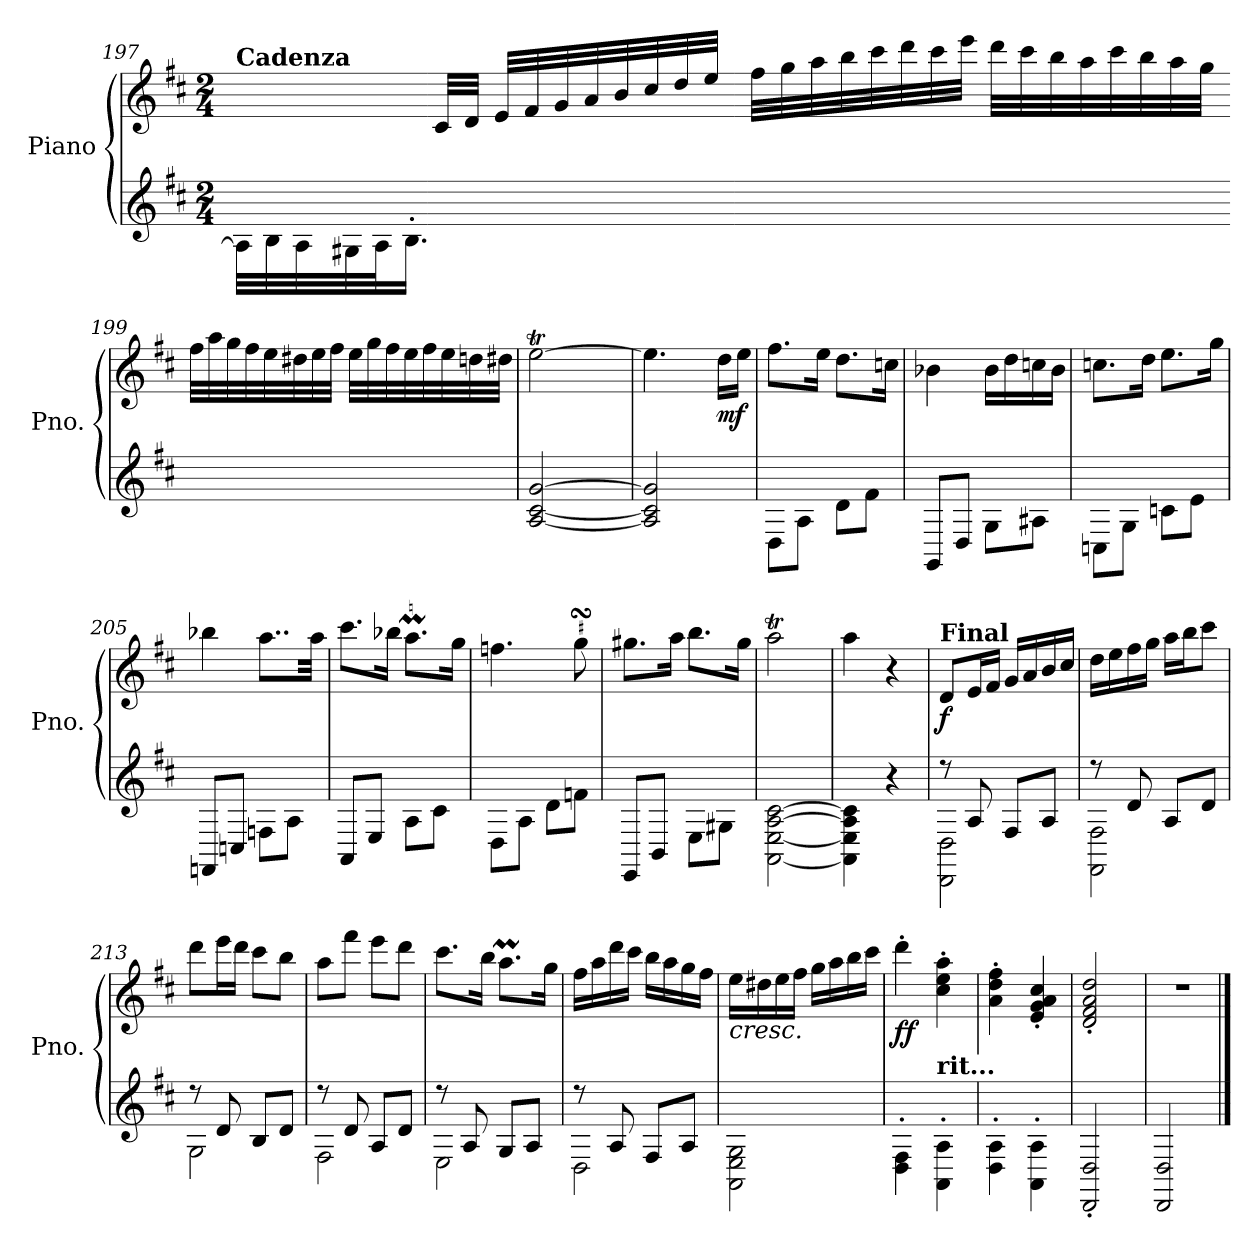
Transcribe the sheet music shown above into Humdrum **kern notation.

**kern	**kern	**dynam
*part1	*part1	*part1
*staff2	*staff1	*staff1/2
*I"Piano	*	*
*I'Pno.	*	*
!!LO:LB:g=z
*clefG2	*clefG2	*
*k[f#c#]	*k[f#c#]	*
*M2/4	*M2/4	*
*MM30	*MM30	*
=197	=197	=197
!	!LO:TX:a:B:t=Cadenza	!
32A\LLL]	8ryy	.
32B\	.	.
*	*MM40	*
32A\	.	.
32G#X\	.	.
*	*MM50	*
32A\J	16ryy	.
16.B'\JJ	.	.
.	32c#/LLL	.
.	32d/JJJ	.
*	*MM60	*
4ryy	32e/LLL	.
.	32f#/	.
.	32g/	.
.	32a/	.
.	32b/	.
.	32cc#/	.
.	32dd/	.
.	32ee/JJJ	.
=198-	=198-	=198-
*	*MM67	*
2ryy	32ff#\LLL	.
.	32gg\	.
.	32aa\	.
.	32bb\	.
.	32ccc#\	.
.	32ddd\	.
.	32ccc#\	.
.	32eee\JJJ	.
*	*MM75	*
.	32ddd\LLL	.
.	32ccc#\	.
.	32bb\	.
.	32aa\	.
.	32ccc#\	.
.	32bb\	.
.	32aa\	.
.	32gg\JJJ	.
!!LO:LB:g=z
=199-	=199-	=199-
*	*MM67	*
2ryy	32ff#\LLL	.
.	32aa\	.
.	32gg\	.
.	32ff#\	.
.	32ee\	.
.	32dd#X\	.
.	32ee\	.
.	32ff#\JJJ	.
*	*MM60	*
.	32ee\LLL	.
.	32gg\	.
.	32ff#\	.
.	32ee\	.
.	32ff#\	.
.	32ee\	.
*	*MM53	*
.	32ddn\	.
.	32dd#X\JJJ	.
=200	=200	=200
*	*MM40	*
*	*^	*
*	*	*^	*
[2A/ [2c#/ [2g/	[2eeT\	8ryy	4ryy	.
*	*MM60	*	*	*
.	.	4.ryy	.	.
*	*MM70	*	*	*
.	.	.	4ryy	.
*	*v	*v	*v	*
=201	=201	=201
*	*MM60	*
*	*^	*
2A/] 2c#/] 2g/]	4.ee\]	4ryy	.
*	*MM50	*	*
.	.	4ryy	.
*	*MM110	*	*
!	!	!	!LO:DY:b
.	16dd\LL	.	mf
.	16ee\JJ	.	.
*	*v	*v	*
=202	=202	=202
8D\L	8.ff#\L	.
8A\J	.	.
.	16ee\Jk	.
8d\L	8.dd\L	.
8f#\J	.	.
.	16ccn\Jk	.
=203	=203	=203
8GG/L	4b-X\	.
8D/J	.	.
8G\L	16b-\LL	.
.	16dd\	.
8A#X\J	16ccn\	.
.	16b-\JJ	.
!!LO:PB:g=z
=204	=204	=204
8Cn\L	8.ccn\L	.
8G\J	.	.
.	16dd\Jk	.
8cn\L	8.ee\L	.
8e\J	.	.
.	16gg\Jk	.
=205	=205	=205
8FFn/L	4bb-X\	.
8Cn/J	.	.
8Fn\L	8..aa\L	.
8A\J	.	.
.	32aa\Jkk	.
=206	=206	=206
8AA/L	8.ccc#\L	.
8E/J	.	.
.	16bb-X\Jk	.
8A\L	8.aaM\L	.
8c#\J	.	.
.	16gg\Jk	.
=207	=207	=207
8D\L	4.ffn\	.
8A\J	.	.
8d\L	.	.
8fn\J	8ggsSSs\	.
=208	=208	=208
8EE/L	8.gg#X\L	.
8BB/J	.	.
.	16aa\Jk	.
8E\L	8.bb\L	.
8G#X\J	.	.
.	16gg#\Jk	.
=209	=209	=209
*	*MM80	*
[2AA\ [2E\ [2A\ [2c#\	2aaT\	.
=210	=210	=210
*	*MM20	*
4AA\] 4E\] 4A\] 4c#\]	4aa\	.
4r	4r	.
!!LO:LB:g=z
=211	=211	=211
*	*MM116	*
*^	*	*
!	!	!LO:TX:a:B:t=Final	!
!	!	!	!LO:DY:b
8r	2DD\ 2D\	8d/L	f
8A/	.	16e/L	.
.	.	16f#/JJ	.
8F#/L	.	16g/LL	.
.	.	16a/	.
8A/J	.	16b/	.
.	.	16cc#/JJ	.
=212	=212	=212	=212
8r	2FF#\ 2F#\	16dd\LL	.
.	.	16ee\	.
8d/	.	16ff#\	.
.	.	16gg\JJ	.
8A/L	.	16aa\LL	.
.	.	16bb\J	.
8d/J	.	8ccc#\J	.
=213	=213	=213	=213
8r	2G\	8ddd\L	.
8d/	.	16eee\L	.
.	.	16ddd\JJ	.
8B/L	.	8ccc#\L	.
8d/J	.	8bb\J	.
=214	=214	=214	=214
8r	2F#\	8aa\L	.
8d/	.	8fff#\J	.
8A/L	.	8eee\L	.
8d/J	.	8ddd\J	.
=215	=215	=215	=215
8r	2E\	8.ccc#\L	.
8A/	.	.	.
.	.	16bb\Jk	.
8G/L	.	8.aaM\L	.
8A/J	.	.	.
.	.	16gg\Jk	.
=216	=216	=216	=216
8r	2D\	16ff#\LL	.
.	.	16aa\	.
8A/	.	16ddd\	.
.	.	16ccc#\JJ	.
8F#/L	.	16bb\LL	.
.	.	16aa\	.
8A/J	.	16gg\	.
.	.	16ff#\JJ	.
*v	*v	*	*
!!LO:LB:g=z
=217	=217	=217
!	!LO:TX:b:i:t=cresc.	!
2AA\ 2E\ 2G\	16ee\LL	.
.	16dd#X\	.
.	16ee\	.
.	16ff#\JJ	.
.	16gg\LL	.
.	16aa\	.
.	16bb\	.
.	16ccc#\JJ	.
=218	=218	=218
*	*MM110	*
!	!	!LO:DY:b
4D\' 4F#\'	4ddd'\	ff
*	*MM100	*
!LO:TX:a:B:t=rit...	!	!
4AA\' 4A\'	4cc#\' 4ee\' 4aa\'	.
=219	=219	=219
*	*MM90	*
4D\' 4A\'	4a\' 4dd\' 4ff#\'	.
*	*MM80	*
4AA\' 4A\'	4e/' 4g/' 4a/' 4cc#/'	.
=220	=220	=220
*	*MM116	*
2DD/' 2D/'	2d/' 2f#/' 2a/' 2dd/'	.
=221	=221	=221
*	*MM40	*
2DD/ 2D/	2r	.
==	==	==
*-	*-	*-
